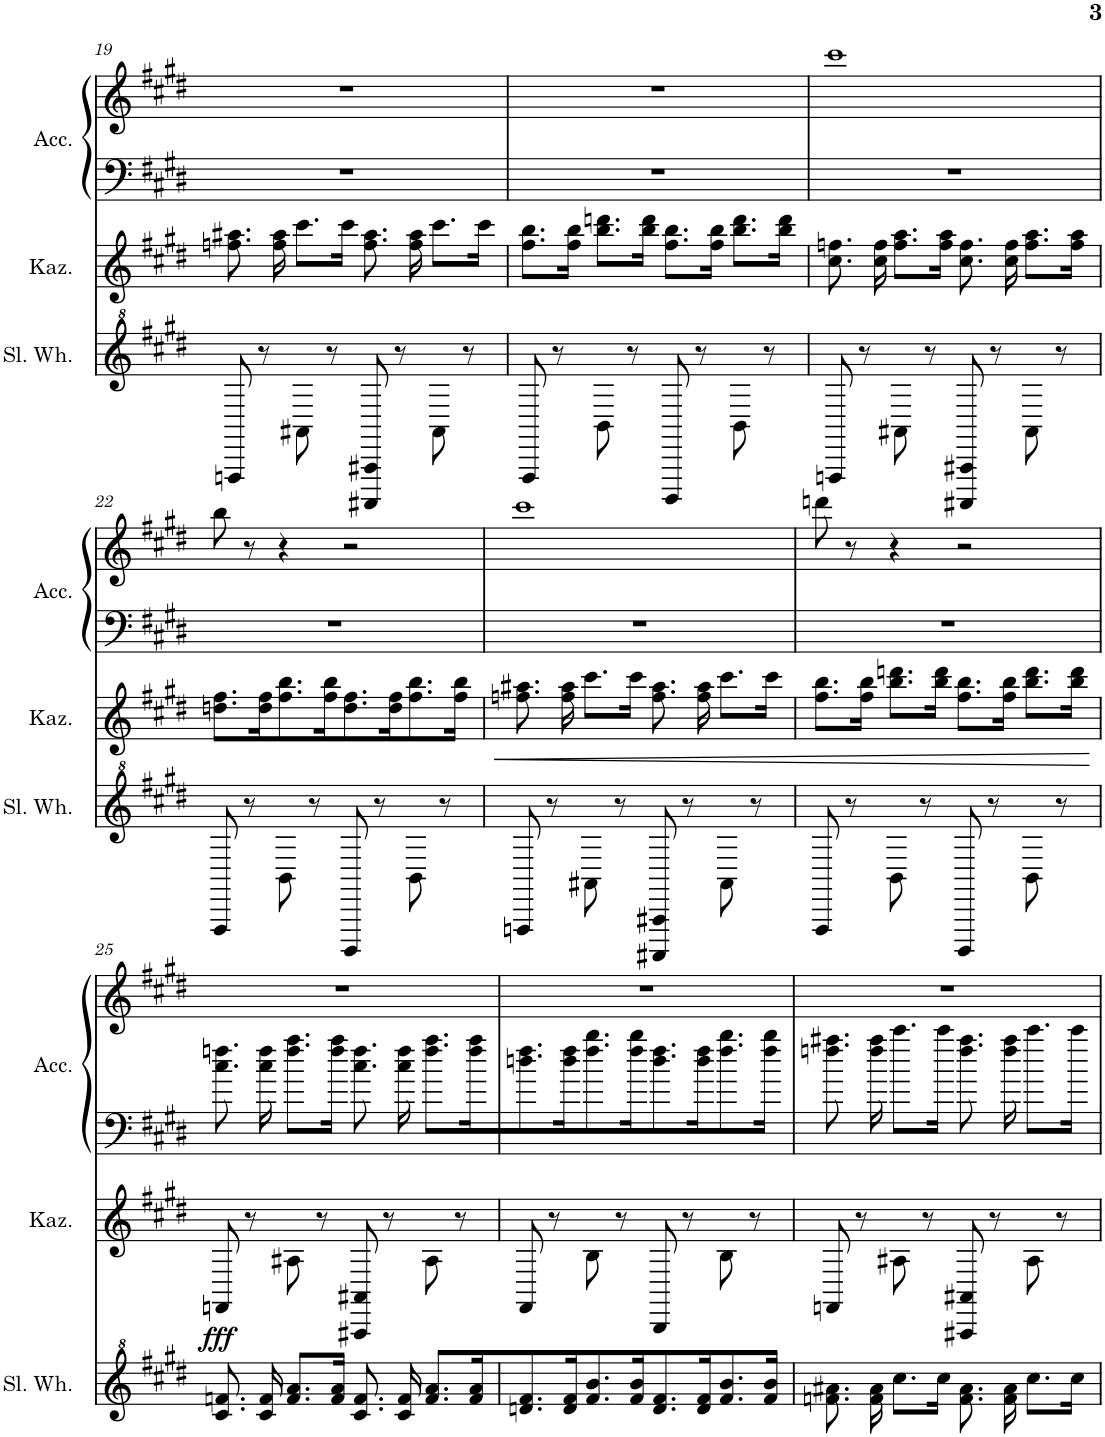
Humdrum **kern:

**kern	**kern	**dynam	**kern	**kern
*part3	*part2	*part2	*part1	*part1
*staff4	*staff3	*staff3	*staff2	*staff1
*I"Slide Whistle	*I"Kazoo	*	*I"Accordion	*
*I'Sl. Wh.	*I'Kaz.	*	*I'Acc.	*
!!LO:PB:g=z
*clefG^2	*clefG2	*	*clefF4	*clefG2
*k[f#c#g#d#]	*k[f#c#g#d#]	*	*k[f#c#g#d#]	*k[f#c#g#d#]
*M4/4	*M4/4	*	*M4/4	*M4/4
=19	=19	=19	=19	=19
8FFn/	8.ffn\ 8.aa#X\	.	1r	1r
8r	.	.	.	.
.	16ff\ 16aa#\	.	.	.
8A#X\	8.ccc#\L	.	.	.
8r	.	.	.	.
.	16ccc#\Jk	.	.	.
8AAA#X/ 8AA#X/	8.ff\ 8.aa#\	.	.	.
8r	.	.	.	.
.	16ff\ 16aa#\	.	.	.
8A#\	8.ccc#\L	.	.	.
8r	.	.	.	.
.	16ccc#\Jk	.	.	.
=20	=20	=20	=20	=20
8FF#/	8.ff#\ 8.bb\L	.	1r	1r
8r	.	.	.	.
.	16ff#\ 16bb\Jk	.	.	.
8B\	8.bb\ 8.dddn\L	.	.	.
8r	.	.	.	.
.	16bb\ 16ddd\Jk	.	.	.
8BBB/	8.ff#\ 8.bb\L	.	.	.
8r	.	.	.	.
.	16ff#\ 16bb\Jk	.	.	.
8B\	8.bb\ 8.ddd\L	.	.	.
8r	.	.	.	.
.	16bb\ 16ddd\Jk	.	.	.
=21	=21	=21	=21	=21
8FFn/	8.cc#\ 8.ffn\	.	1r	1ccc#
8r	.	.	.	.
.	16cc#\ 16ff\	.	.	.
8A#X\	8.ff\ 8.aa\L	.	.	.
8r	.	.	.	.
.	16ff\ 16aa\Jk	.	.	.
8AAA#X/ 8AA#X/	8.cc#\ 8.ff\	.	.	.
8r	.	.	.	.
.	16cc#\ 16ff\	.	.	.
8A#\	8.ff\ 8.aa\L	.	.	.
8r	.	.	.	.
.	16ff\ 16aa\Jk	.	.	.
!!LO:LB:g=z
=22	=22	=22	=22	=22
8FF#/	8.ddn\ 8.ff#\L	.	1r	8bb\
8r	.	.	.	8r
.	16dd\ 16ff#\K	.	.	.
8B\	8.ff#\ 8.bb\	.	.	4r
8r	.	.	.	.
.	16ff#\ 16bb\K	.	.	.
8BBB/	8.dd\ 8.ff#\	.	.	2r
8r	.	.	.	.
.	16dd\ 16ff#\K	.	.	.
8B\	8.ff#\ 8.bb\	.	.	.
8r	.	.	.	.
.	16ff#\ 16bb\Jk	.	.	.
=23	=23	=23	=23	=23
!	!	!LO:HP:b	!	!
8FFn/	8.ffn\ 8.aa#X\	<	1r	1ccc#
8r	.	.	.	.
.	16ff\ 16aa#\	.	.	.
8A#X\	8.ccc#\L	.	.	.
8r	.	.	.	.
.	16ccc#\Jk	.	.	.
8AAA#X/ 8AA#X/	8.ff\ 8.aa#\	.	.	.
8r	.	.	.	.
.	16ff\ 16aa#\	.	.	.
8A#\	8.ccc#\L	.	.	.
8r	.	.	.	.
.	16ccc#\Jk	.	.	.
=24	=24	=24	=24	=24
8FF#/	8.ff#\ 8.bb\L	.	1r	8dddn\
8r	.	.	.	8r
.	16ff#\ 16bb\Jk	.	.	.
8B\	8.bb\ 8.dddn\L	.	.	4r
8r	.	.	.	.
.	16bb\ 16ddd\Jk	.	.	.
8BBB/	8.ff#\ 8.bb\L	.	.	2r
8r	.	.	.	.
.	16ff#\ 16bb\Jk	.	.	.
8B\	8.bb\ 8.ddd\L	.	.	.
8r	.	.	.	.
.	16bb\ 16ddd\Jk	.	.	.
.	.	[	.	.
!!LO:LB:g=z
=25	=25	=25	=25	=25
!	!	!LO:DY:b	!	!
8.cc#/ 8.ffn/	8FFn/	fff	8.cc#\ 8.ffn\	1r
.	8r	.	.	.
16cc#/ 16ff/	.	.	16cc#\ 16ff\	.
8.ff/ 8.aa/L	8A#X\	.	8.ff\ 8.aa\L	.
.	8r	.	.	.
16ff/ 16aa/Jk	.	.	16ff\ 16aa\Jk	.
8.cc#/ 8.ff/	8AAA#X/ 8AA#X/	.	8.cc#\ 8.ff\	.
.	8r	.	.	.
16cc#/ 16ff/	.	.	16cc#\ 16ff\	.
8.ff/ 8.aa/L	8A#\	.	8.ff\ 8.aa\L	.
.	8r	.	.	.
16ff/ 16aa/K	.	.	16ff\ 16aa\K	.
=26	=26	=26	=26	=26
8.ddn/ 8.ff#/	8FF#/	.	8.ddn\ 8.ff#\	1r
.	8r	.	.	.
16dd/ 16ff#/K	.	.	16dd\ 16ff#\K	.
8.ff#/ 8.bb/	8B\	.	8.ff#\ 8.bb\	.
.	8r	.	.	.
16ff#/ 16bb/K	.	.	16ff#\ 16bb\K	.
8.dd/ 8.ff#/	8BBB/	.	8.dd\ 8.ff#\	.
.	8r	.	.	.
16dd/ 16ff#/K	.	.	16dd\ 16ff#\K	.
8.ff#/ 8.bb/	8B\	.	8.ff#\ 8.bb\	.
.	8r	.	.	.
16ff#/ 16bb/Jk	.	.	16ff#\ 16bb\Jk	.
=27	=27	=27	=27	=27
8.ffn\ 8.aa#X\	8FFn/	.	8.ffn\ 8.aa#X\	1r
.	8r	.	.	.
16ff\ 16aa#\	.	.	16ff\ 16aa#\	.
8.ccc#\L	8A#X\	.	8.ccc#\L	.
.	8r	.	.	.
16ccc#\Jk	.	.	16ccc#\Jk	.
8.ff\ 8.aa#\	8AAA#X/ 8AA#X/	.	8.ff\ 8.aa#\	.
.	8r	.	.	.
16ff\ 16aa#\	.	.	16ff\ 16aa#\	.
8.ccc#\L	8A#\	.	8.ccc#\L	.
.	8r	.	.	.
16ccc#\Jk	.	.	16ccc#\Jk	.
=	=	=	=	=
*-	*-	*-	*-	*-
